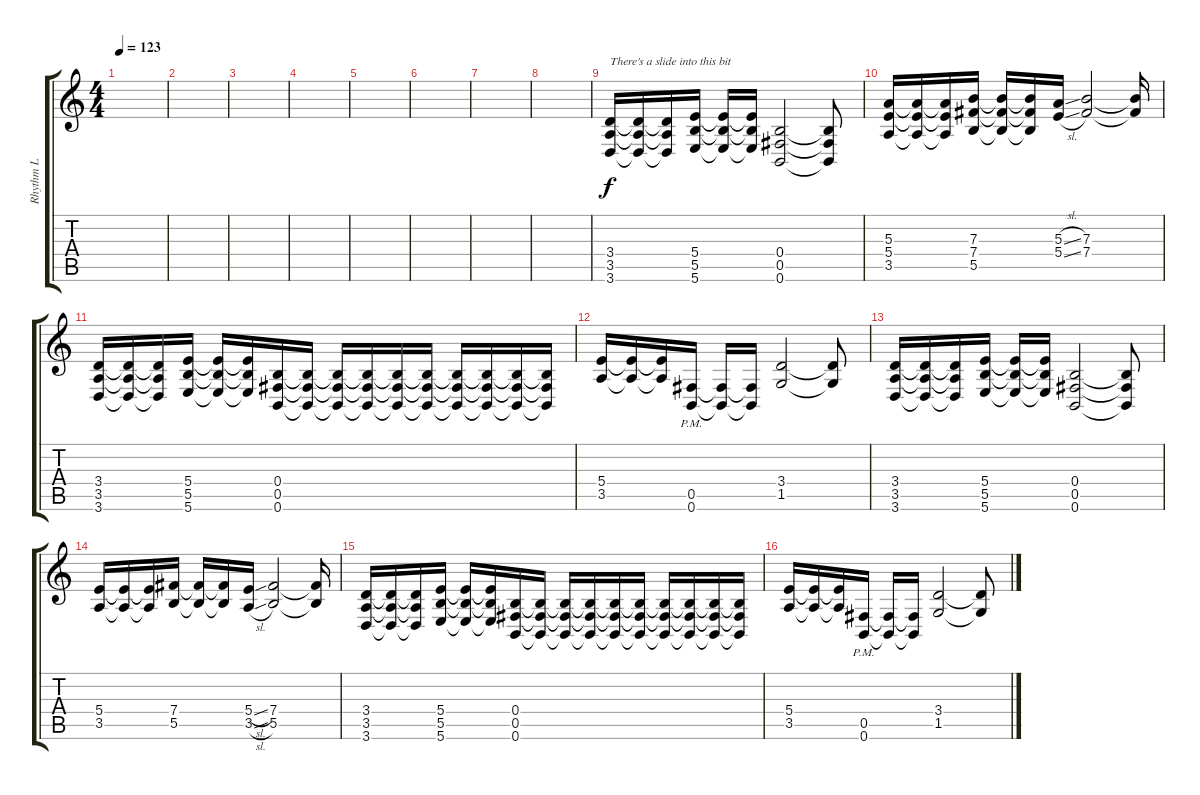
\track ("Rhythm L" "Rhythm L") {instrument distortionguitar}
\staff {score tabs}
\tuning (Db4 Ab3 E3 B2 Gb2 B1) {hide}
\ts (4 4)
\tempo 123
\clef g2
\ks c
|
|
|
|
|
|
|
|
(3.4 3.5 3.6).16{txt "There's a slide into this bit"} (3.4{t} 3.5{t} 3.6{t}).16 (3.4{t} 3.5{t} 3.6{t}).16 (5.4 5.5 5.6).16 (5.4{t} 5.5{t} 5.6{t}).16 (5.4{t} 5.5{t} 5.6{t}).16 (0.4 0.5 0.6).2 (0.4{t} 0.5{t} 0.6{t}).8 |
(5.3 5.4 3.5).16 (5.3{t} 5.4{t} 3.5{t}).16 (5.3{t} 5.4{t} 3.5{t}).16 (7.3 7.4 5.5).16 (7.3{t} 7.4{t} 5.5{t}).16 (7.3{t} 7.4{t} 5.5{t}).16 (5.3{sl} 5.4{sl}).16 (7.3 7.4).2 (7.3{t} 7.4{t}).16 |
(3.4 3.5 3.6).16 (3.4{t} 3.5{t} 3.6{t}).16 (3.4{t} 3.5{t} 3.6{t}).16 (5.4 5.5 5.6).16 (5.4{t} 5.5{t} 5.6{t}).16 (5.4{t} 5.5{t} 5.6{t}).16 (0.4 0.5 0.6).16 (0.4{t} 0.5{t} 0.6{t}).16 (0.4{t} 0.5{t} 0.6{t}).16 (0.4{t} 0.5{t} 0.6{t}).16 (0.4{t} 0.5{t} 0.6{t}).16 (0.4{t} 0.5{t} 0.6{t}).16 (0.4{t} 0.5{t} 0.6{t}).16 (0.4{t} 0.5{t} 0.6{t}).16 (0.4{t} 0.5{t} 0.6{t}).16 (0.4{t} 0.5{t} 0.6{t}).16 |
(5.4 3.5).16 (5.4{t} 3.5{t}).16 (5.4{t} 3.5{t}).16 (0.5{pm} 0.6{pm}).16 (0.5{t} 0.6{t}).16 (0.5{t} 0.6{t}).16 (3.4 1.5).2 (3.4{t} 1.5{t}).8 |
(3.4 3.5 3.6).16 (3.4{t} 3.5{t} 3.6{t}).16 (3.4{t} 3.5{t} 3.6{t}).16 (5.4 5.5 5.6).16 (5.4{t} 5.5{t} 5.6{t}).16 (5.4{t} 5.5{t} 5.6{t}).16 (0.4 0.5 0.6).2 (0.4{t} 0.5{t} 0.6{t}).8 |
(5.4 3.5).16 (5.4{t} 3.5{t}).16 (5.4{t} 3.5{t}).16 (7.4 5.5).16 (7.4{t} 5.5{t}).16 (7.4{t} 5.5{t}).16 (5.4{sl} 3.5{sl}).16 (7.4 5.5).2 (7.4{t} 5.5{t}).16 |
(3.4 3.5 3.6).16 (3.4{t} 3.5{t} 3.6{t}).16 (3.4{t} 3.5{t} 3.6{t}).16 (5.4 5.5 5.6).16 (5.4{t} 5.5{t} 5.6{t}).16 (5.4{t} 5.5{t} 5.6{t}).16 (0.4 0.5 0.6).16 (0.4{t} 0.5{t} 0.6{t}).16 (0.4{t} 0.5{t} 0.6{t}).16 (0.4{t} 0.5{t} 0.6{t}).16 (0.4{t} 0.5{t} 0.6{t}).16 (0.4{t} 0.5{t} 0.6{t}).16 (0.4{t} 0.5{t} 0.6{t}).16 (0.4{t} 0.5{t} 0.6{t}).16 (0.4{t} 0.5{t} 0.6{t}).16 (0.4{t} 0.5{t} 0.6{t}).16 |
(5.4 3.5).16 (5.4{t} 3.5{t}).16 (5.4{t} 3.5{t}).16 (0.5{pm} 0.6{pm}).16 (0.5{t} 0.6{t}).16 (0.5{t} 0.6{t}).16 (3.4 1.5).2 (3.4{t} 1.5{t}).8
